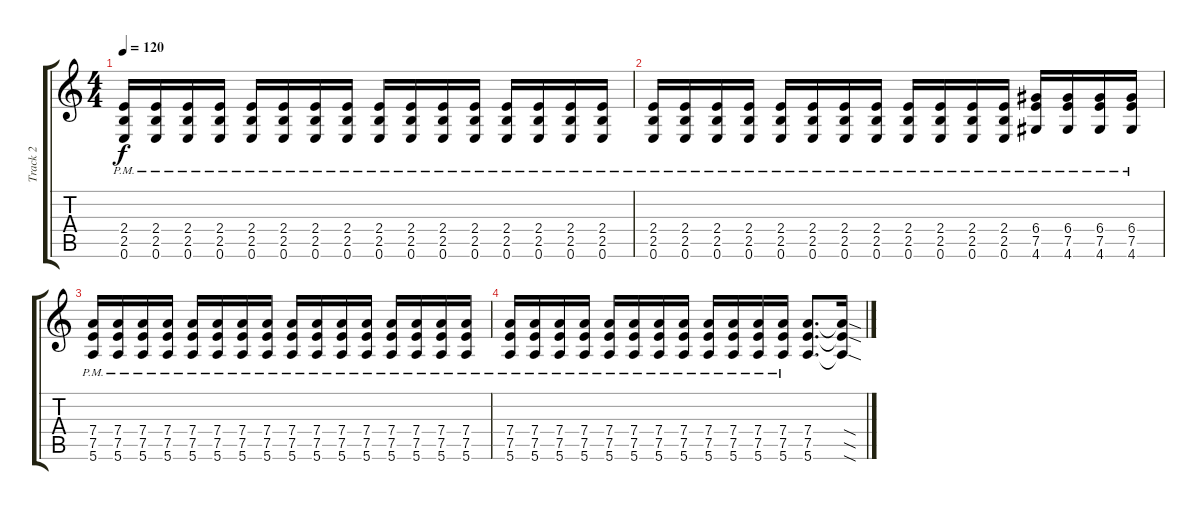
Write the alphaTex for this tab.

\track ("Track 2" "Track 2") {instrument overdrivenguitar}
\staff {score tabs}
\tuning (E4 B3 G3 D3 A2 E2) {hide}
\ts (4 4)
\tempo 120
\clef g2
\ks c
(2.4{pm} 2.5{pm} 0.6{pm}).16{dy f} (2.4{pm} 2.5{pm} 0.6{pm}).16 (2.4{pm} 2.5{pm} 0.6{pm}).16 (2.4{pm} 2.5{pm} 0.6{pm}).16 (2.4{pm} 2.5{pm} 0.6{pm}).16 (2.4{pm} 2.5{pm} 0.6{pm}).16 (2.4{pm} 2.5{pm} 0.6{pm}).16 (2.4{pm} 2.5{pm} 0.6{pm}).16 (2.4{pm} 2.5{pm} 0.6{pm}).16 (2.4{pm} 2.5{pm} 0.6{pm}).16 (2.4{pm} 2.5{pm} 0.6{pm}).16 (2.4{pm} 2.5{pm} 0.6{pm}).16 (2.4{pm} 2.5{pm} 0.6{pm}).16 (2.4{pm} 2.5{pm} 0.6{pm}).16 (2.4{pm} 2.5{pm} 0.6{pm}).16 (2.4{pm} 2.5{pm} 0.6{pm}).16 |
(2.4{pm} 2.5{pm} 0.6{pm}).16 (2.4{pm} 2.5{pm} 0.6{pm}).16 (2.4{pm} 2.5{pm} 0.6{pm}).16 (2.4{pm} 2.5{pm} 0.6{pm}).16 (2.4{pm} 2.5{pm} 0.6{pm}).16 (2.4{pm} 2.5{pm} 0.6{pm}).16 (2.4{pm} 2.5{pm} 0.6{pm}).16 (2.4{pm} 2.5{pm} 0.6{pm}).16 (2.4{pm} 2.5{pm} 0.6{pm}).16 (2.4{pm} 2.5{pm} 0.6{pm}).16 (2.4{pm} 2.5{pm} 0.6{pm}).16 (2.4{pm} 2.5{pm} 0.6{pm}).16 (6.4{pm} 7.5{pm} 4.6{pm}).16 (6.4{pm} 7.5{pm} 4.6{pm}).16 (6.4{pm} 7.5{pm} 4.6{pm}).16 (6.4{pm} 7.5{pm} 4.6{pm}).16 |
(7.4{pm} 7.5{pm} 5.6{pm}).16 (7.4{pm} 7.5{pm} 5.6{pm}).16 (7.4{pm} 7.5{pm} 5.6{pm}).16 (7.4{pm} 7.5{pm} 5.6{pm}).16 (7.4{pm} 7.5{pm} 5.6{pm}).16 (7.4{pm} 7.5{pm} 5.6{pm}).16 (7.4{pm} 7.5{pm} 5.6{pm}).16 (7.4{pm} 7.5{pm} 5.6{pm}).16 (7.4{pm} 7.5{pm} 5.6{pm}).16 (7.4{pm} 7.5{pm} 5.6{pm}).16 (7.4{pm} 7.5{pm} 5.6{pm}).16 (7.4{pm} 7.5{pm} 5.6{pm}).16 (7.4{pm} 7.5{pm} 5.6{pm}).16 (7.4{pm} 7.5{pm} 5.6{pm}).16 (7.4{pm} 7.5{pm} 5.6{pm}).16 (7.4{pm} 7.5{pm} 5.6{pm}).16 |
(7.4{pm} 7.5{pm} 5.6{pm}).16 (7.4{pm} 7.5{pm} 5.6{pm}).16 (7.4{pm} 7.5{pm} 5.6{pm}).16 (7.4{pm} 7.5{pm} 5.6{pm}).16 (7.4{pm} 7.5{pm} 5.6{pm}).16 (7.4{pm} 7.5{pm} 5.6{pm}).16 (7.4{pm} 7.5{pm} 5.6{pm}).16 (7.4{pm} 7.5{pm} 5.6{pm}).16 (7.4{pm} 7.5{pm} 5.6{pm}).16 (7.4{pm} 7.5{pm} 5.6{pm}).16 (7.4{pm} 7.5{pm} 5.6{pm}).16 (7.4{pm} 7.5{pm} 5.6{pm}).16 (7.4 7.5 5.6).8{d} (7.4{sod t} 7.5{sod t} 5.6{sod t}).16
